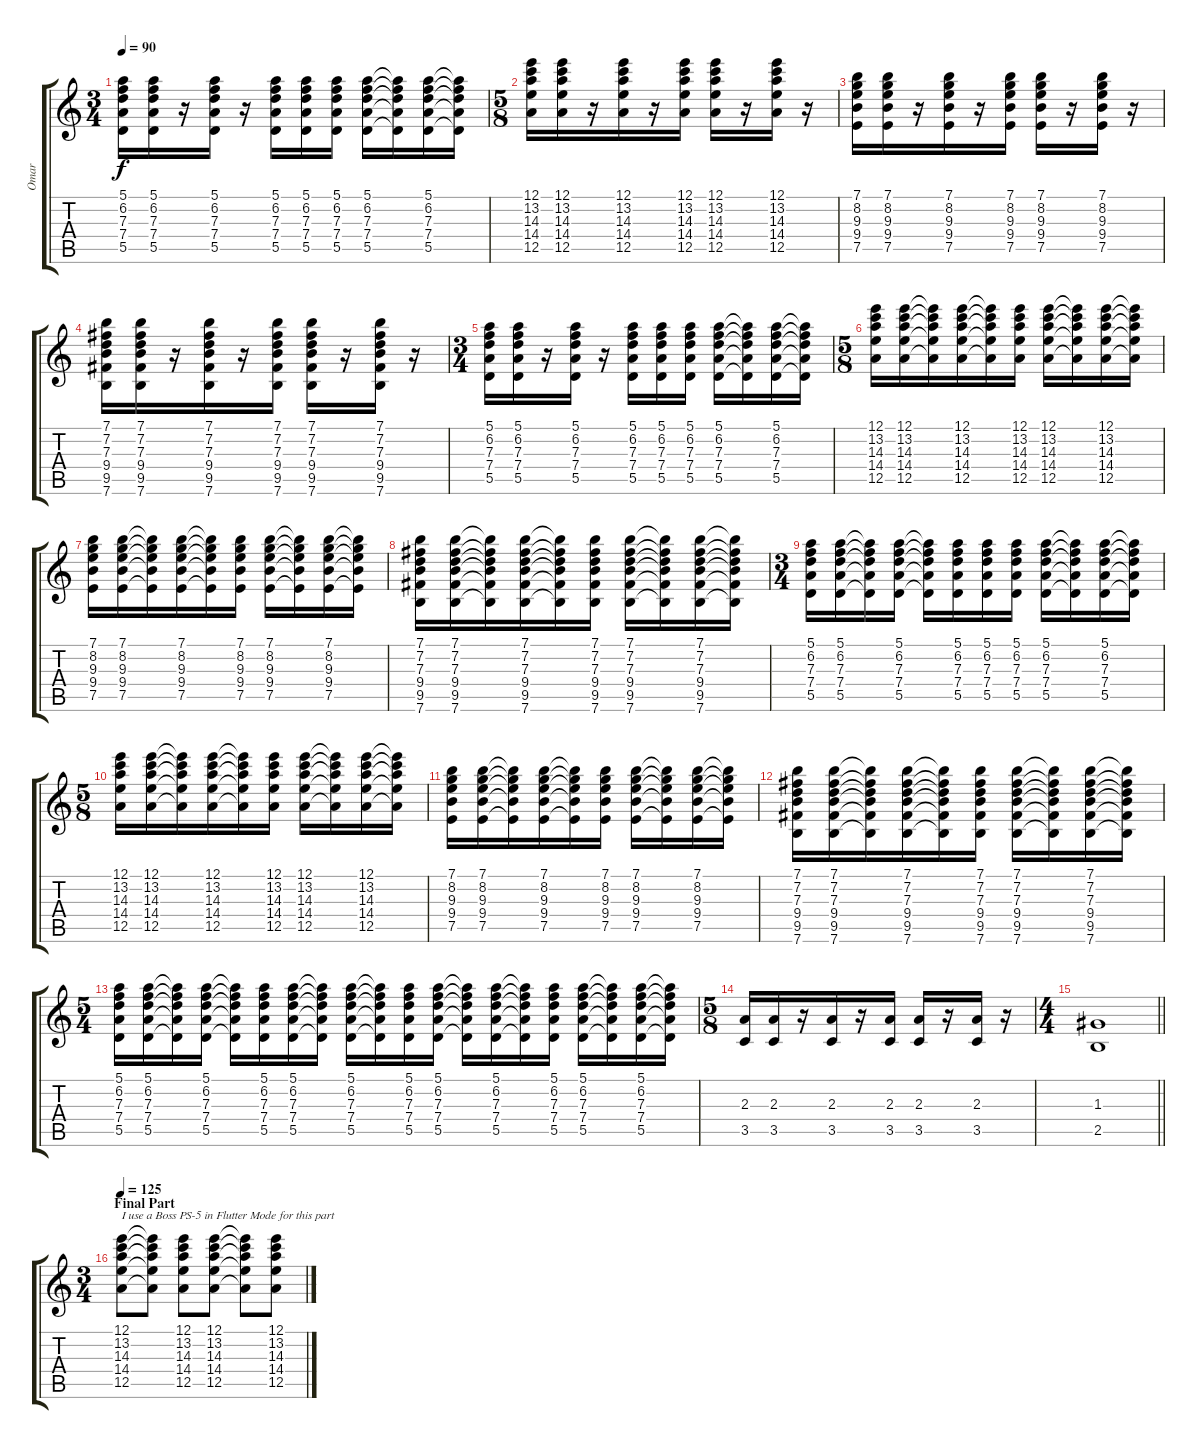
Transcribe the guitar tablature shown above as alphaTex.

\track ("Omar" "Omar") {instrument overdrivenguitar}
\staff {score tabs}
\tuning (E4 B3 G3 D3 A2 E2) {hide}
\ts (3 4)
\tempo 90
\clef g2
\ks c
(5.1 6.2 7.3 7.4 5.5).16{dy f} (5.1 6.2 7.3 7.4 5.5).16 r.16 (5.1 6.2 7.3 7.4 5.5).16 r.16 (5.1 6.2 7.3 7.4 5.5).16 (5.1 6.2 7.3 7.4 5.5).16 (5.1 6.2 7.3 7.4 5.5).16 (5.1 6.2 7.3 7.4 5.5).16 (5.1{t} 6.2{t} 7.3{t} 7.4{t} 5.5{t}).16 (5.1 6.2 7.3 7.4 5.5).16 (5.1{t} 6.2{t} 7.3{t} 7.4{t} 5.5{t}).16 |
\ts (5 8)
(12.1 13.2 14.3 14.4 12.5).16 (12.1 13.2 14.3 14.4 12.5).16 r.16 (12.1 13.2 14.3 14.4 12.5).16 r.16 (12.1 13.2 14.3 14.4 12.5).16 (12.1 13.2 14.3 14.4 12.5).16 r.16 (12.1 13.2 14.3 14.4 12.5).16 r.16 |
(7.1 8.2 9.3 9.4 7.5).16 (7.1 8.2 9.3 9.4 7.5).16 r.16 (7.1 8.2 9.3 9.4 7.5).16 r.16 (7.1 8.2 9.3 9.4 7.5).16 (7.1 8.2 9.3 9.4 7.5).16 r.16 (7.1 8.2 9.3 9.4 7.5).16 r.16 |
(7.1 7.2 7.3 9.4 9.5 7.6).16 (7.1 7.2 7.3 9.4 9.5 7.6).16 r.16 (7.1 7.2 7.3 9.4 9.5 7.6).16 r.16 (7.1 7.2 7.3 9.4 9.5 7.6).16 (7.1 7.2 7.3 9.4 9.5 7.6).16 r.16 (7.1 7.2 7.3 9.4 9.5 7.6).16 r.16 |
\ts (3 4)
(5.1 6.2 7.3 7.4 5.5).16 (5.1 6.2 7.3 7.4 5.5).16 r.16 (5.1 6.2 7.3 7.4 5.5).16 r.16 (5.1 6.2 7.3 7.4 5.5).16 (5.1 6.2 7.3 7.4 5.5).16 (5.1 6.2 7.3 7.4 5.5).16 (5.1 6.2 7.3 7.4 5.5).16 (5.1{t} 6.2{t} 7.3{t} 7.4{t} 5.5{t}).16 (5.1 6.2 7.3 7.4 5.5).16 (5.1{t} 6.2{t} 7.3{t} 7.4{t} 5.5{t}).16 |
\ts (5 8)
(12.1 13.2 14.3 14.4 12.5).16 (12.1 13.2 14.3 14.4 12.5).16 (12.1{t} 13.2{t} 14.3{t} 14.4{t} 12.5{t}).16 (12.1 13.2 14.3 14.4 12.5).16 (12.1{t} 13.2{t} 14.3{t} 14.4{t} 12.5{t}).16 (12.1 13.2 14.3 14.4 12.5).16 (12.1 13.2 14.3 14.4 12.5).16 (12.1{t} 13.2{t} 14.3{t} 14.4{t} 12.5{t}).16 (12.1 13.2 14.3 14.4 12.5).16 (12.1{t} 13.2{t} 14.3{t} 14.4{t} 12.5{t}).16 |
(7.1 8.2 9.3 9.4 7.5).16 (7.1 8.2 9.3 9.4 7.5).16 (7.1{t} 8.2{t} 9.3{t} 9.4{t} 7.5{t}).16 (7.1 8.2 9.3 9.4 7.5).16 (7.1{t} 8.2{t} 9.3{t} 9.4{t} 7.5{t}).16 (7.1 8.2 9.3 9.4 7.5).16 (7.1 8.2 9.3 9.4 7.5).16 (7.1{t} 8.2{t} 9.3{t} 9.4{t} 7.5{t}).16 (7.1 8.2 9.3 9.4 7.5).16 (7.1{t} 8.2{t} 9.3{t} 9.4{t} 7.5{t}).16 |
(7.1 7.2 7.3 9.4 9.5 7.6).16 (7.1 7.2 7.3 9.4 9.5 7.6).16 (7.1{t} 7.2{t} 7.3{t} 9.4{t} 9.5{t} 7.6{t}).16 (7.1 7.2 7.3 9.4 9.5 7.6).16 (7.1{t} 7.2{t} 7.3{t} 9.4{t} 9.5{t} 7.6{t}).16 (7.1 7.2 7.3 9.4 9.5 7.6).16 (7.1 7.2 7.3 9.4 9.5 7.6).16 (7.1{t} 7.2{t} 7.3{t} 9.4{t} 9.5{t} 7.6{t}).16 (7.1 7.2 7.3 9.4 9.5 7.6).16 (7.1{t} 7.2{t} 7.3{t} 9.4{t} 9.5{t} 7.6{t}).16 |
\ts (3 4)
(5.1 6.2 7.3 7.4 5.5).16 (5.1 6.2 7.3 7.4 5.5).16 (5.1{t} 6.2{t} 7.3{t} 7.4{t} 5.5{t}).16 (5.1 6.2 7.3 7.4 5.5).16 (5.1{t} 6.2{t} 7.3{t} 7.4{t} 5.5{t}).16 (5.1 6.2 7.3 7.4 5.5).16 (5.1 6.2 7.3 7.4 5.5).16 (5.1 6.2 7.3 7.4 5.5).16 (5.1 6.2 7.3 7.4 5.5).16 (5.1{t} 6.2{t} 7.3{t} 7.4{t} 5.5{t}).16 (5.1 6.2 7.3 7.4 5.5).16 (5.1{t} 6.2{t} 7.3{t} 7.4{t} 5.5{t}).16 |
\ts (5 8)
(12.1 13.2 14.3 14.4 12.5).16 (12.1 13.2 14.3 14.4 12.5).16 (12.1{t} 13.2{t} 14.3{t} 14.4{t} 12.5{t}).16 (12.1 13.2 14.3 14.4 12.5).16 (12.1{t} 13.2{t} 14.3{t} 14.4{t} 12.5{t}).16 (12.1 13.2 14.3 14.4 12.5).16 (12.1 13.2 14.3 14.4 12.5).16 (12.1{t} 13.2{t} 14.3{t} 14.4{t} 12.5{t}).16 (12.1 13.2 14.3 14.4 12.5).16 (12.1{t} 13.2{t} 14.3{t} 14.4{t} 12.5{t}).16 |
(7.1 8.2 9.3 9.4 7.5).16 (7.1 8.2 9.3 9.4 7.5).16 (7.1{t} 8.2{t} 9.3{t} 9.4{t} 7.5{t}).16 (7.1 8.2 9.3 9.4 7.5).16 (7.1{t} 8.2{t} 9.3{t} 9.4{t} 7.5{t}).16 (7.1 8.2 9.3 9.4 7.5).16 (7.1 8.2 9.3 9.4 7.5).16 (7.1{t} 8.2{t} 9.3{t} 9.4{t} 7.5{t}).16 (7.1 8.2 9.3 9.4 7.5).16 (7.1{t} 8.2{t} 9.3{t} 9.4{t} 7.5{t}).16 |
(7.1 7.2 7.3 9.4 9.5 7.6).16 (7.1 7.2 7.3 9.4 9.5 7.6).16 (7.1{t} 7.2{t} 7.3{t} 9.4{t} 9.5{t} 7.6{t}).16 (7.1 7.2 7.3 9.4 9.5 7.6).16 (7.1{t} 7.2{t} 7.3{t} 9.4{t} 9.5{t} 7.6{t}).16 (7.1 7.2 7.3 9.4 9.5 7.6).16 (7.1 7.2 7.3 9.4 9.5 7.6).16 (7.1{t} 7.2{t} 7.3{t} 9.4{t} 9.5{t} 7.6{t}).16 (7.1 7.2 7.3 9.4 9.5 7.6).16 (7.1{t} 7.2{t} 7.3{t} 9.4{t} 9.5{t} 7.6{t}).16 |
\ts (5 4)
(5.1 6.2 7.3 7.4 5.5).16 (5.1 6.2 7.3 7.4 5.5).16 (5.1{t} 6.2{t} 7.3{t} 7.4{t} 5.5{t}).16 (5.1 6.2 7.3 7.4 5.5).16 (5.1{t} 6.2{t} 7.3{t} 7.4{t} 5.5{t}).16 (5.1 6.2 7.3 7.4 5.5).16 (5.1 6.2 7.3 7.4 5.5).16 (5.1{t} 6.2{t} 7.3{t} 7.4{t} 5.5{t}).16 (5.1 6.2 7.3 7.4 5.5).16 (5.1{t} 6.2{t} 7.3{t} 7.4{t} 5.5{t}).16 (5.1 6.2 7.3 7.4 5.5).16 (5.1 6.2 7.3 7.4 5.5).16 (5.1{t} 6.2{t} 7.3{t} 7.4{t} 5.5{t}).16 (5.1 6.2 7.3 7.4 5.5).16 (5.1{t} 6.2{t} 7.3{t} 7.4{t} 5.5{t}).16 (5.1 6.2 7.3 7.4 5.5).16 (5.1 6.2 7.3 7.4 5.5).16 (5.1{t} 6.2{t} 7.3{t} 7.4{t} 5.5{t}).16 (5.1 6.2 7.3 7.4 5.5).16 (5.1{t} 6.2{t} 7.3{t} 7.4{t} 5.5{t}).16 |
\ts (5 8)
(2.3 3.5).16 (2.3 3.5).16 r.16 (2.3 3.5).16 r.16 (2.3 3.5).16 (2.3 3.5).16 r.16 (2.3 3.5).16 r.16 |
\ts (4 4)
\barLineRight lightlight
(1.3 2.5).1 |
\ts (3 4)
\section ("" "Final Part")
\tempo 125
(12.1 13.2 14.3 14.4 12.5).8{txt "I use a Boss PS-5 in Flutter Mode for this part"} (12.1{t} 13.2{t} 14.3{t} 14.4{t} 12.5{t}).8 (12.1 13.2 14.3 14.4 12.5).8 (12.1 13.2 14.3 14.4 12.5).8 (12.1{t} 13.2{t} 14.3{t} 14.4{t} 12.5{t}).8 (12.1 13.2 14.3 14.4 12.5).8
